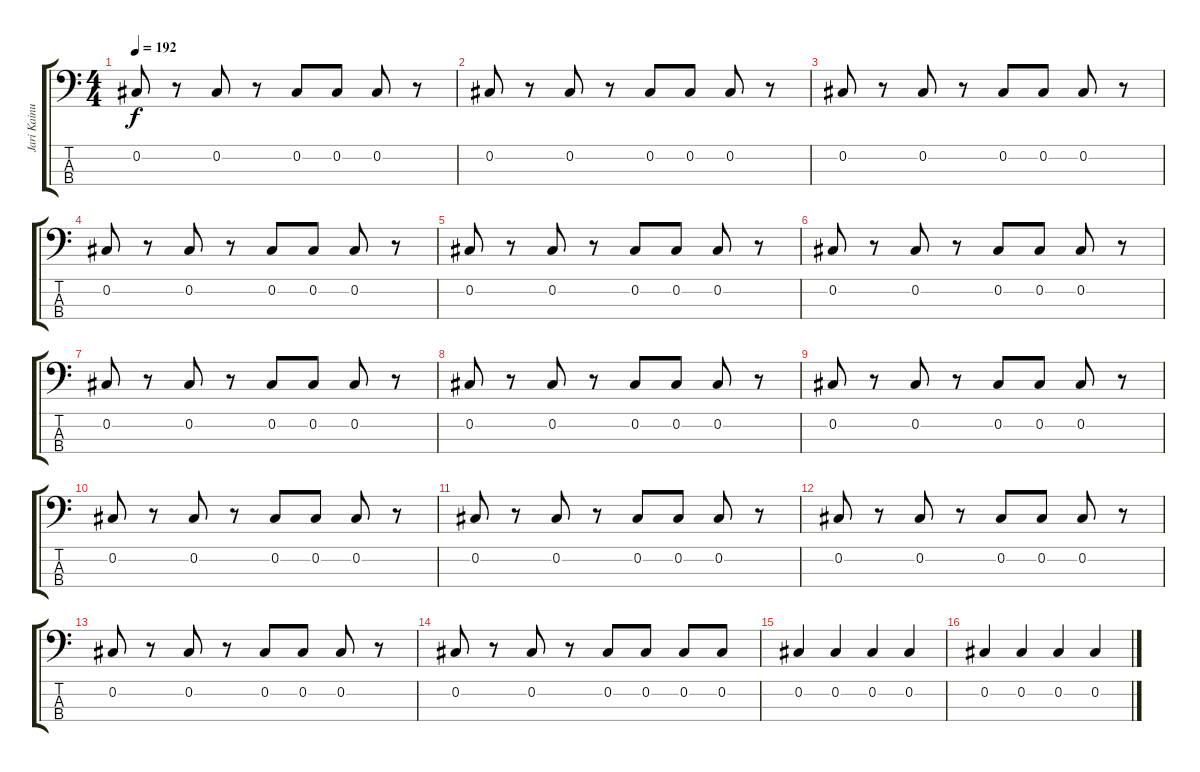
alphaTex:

\track ("Jari Kainulainen" "Jari Kainu") {instrument fretlessbass}
\staff {score tabs}
\tuning (Gb2 Db2 Ab1 Eb1) {hide}
\ts (4 4)
\tempo 192
\clef f4
\ks c
0.2.8{dy f} r.8 0.2.8 r.8 0.2.8 0.2.8 0.2.8 r.8 |
0.2.8 r.8 0.2.8 r.8 0.2.8 0.2.8 0.2.8 r.8 |
0.2.8 r.8 0.2.8 r.8 0.2.8 0.2.8 0.2.8 r.8 |
0.2.8 r.8 0.2.8 r.8 0.2.8 0.2.8 0.2.8 r.8 |
0.2.8 r.8 0.2.8 r.8 0.2.8 0.2.8 0.2.8 r.8 |
0.2.8 r.8 0.2.8 r.8 0.2.8 0.2.8 0.2.8 r.8 |
0.2.8 r.8 0.2.8 r.8 0.2.8 0.2.8 0.2.8 r.8 |
0.2.8 r.8 0.2.8 r.8 0.2.8 0.2.8 0.2.8 r.8 |
0.2.8 r.8 0.2.8 r.8 0.2.8 0.2.8 0.2.8 r.8 |
0.2.8 r.8 0.2.8 r.8 0.2.8 0.2.8 0.2.8 r.8 |
0.2.8 r.8 0.2.8 r.8 0.2.8 0.2.8 0.2.8 r.8 |
0.2.8 r.8 0.2.8 r.8 0.2.8 0.2.8 0.2.8 r.8 |
0.2.8 r.8 0.2.8 r.8 0.2.8 0.2.8 0.2.8 r.8 |
0.2.8 r.8 0.2.8 r.8 0.2.8 0.2.8 0.2.8 0.2.8 |
0.2.4 0.2.4 0.2.4 0.2.4 |
0.2.4 0.2.4 0.2.4 0.2.4
